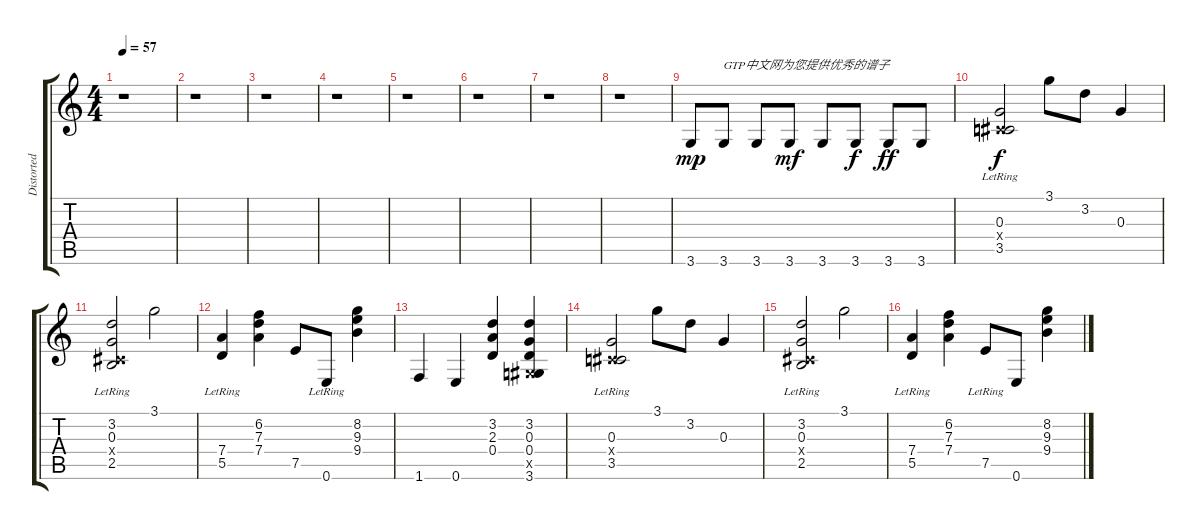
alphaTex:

\track ("Distorted Electric" "Distorted ") {instrument overdrivenguitar}
\staff {score tabs}
\tuning (E4 B3 G3 D3 A2 E2) {hide}
\ts (4 4)
\tempo 57
\clef g2
\ks c
r.1{dy mp instrument overdrivenguitar} |
r.1 |
r.1 |
r.1 |
r.1 |
r.1 |
r.1 |
r.1 |
3.6.8 3.6.8{txt "GTP中文网为您提供优秀的谱子"} 3.6.8 3.6.8{dy mf} 3.6.8 3.6.8{dy f} 3.6.8{dy ff} 3.6.8 |
(0.3{lr} -1.4{x} 3.5{lr}).2{dy f} 3.1.8 3.2.8 0.3.4 |
(3.2 0.3 -1.4{x} 2.5{lr}).2 3.1.2 |
(7.4 5.5{lr}).4 (6.2 7.3 7.4).4 7.5.8 0.6{lr}.8 (8.2 9.3 9.4).4 |
1.6.4 0.6.4 (3.2 2.3 0.4).4 (3.2 0.3 0.4 -1.5{x} 3.6).4 |
(0.3{lr} -1.4{x} 3.5{lr}).2 3.1.8 3.2.8 0.3.4 |
(3.2 0.3 -1.4{x} 2.5{lr}).2 3.1.2 |
(7.4 5.5{lr}).4 (6.2 7.3 7.4).4 7.5{lr}.8 0.6.8 (8.2 9.3 9.4).4
